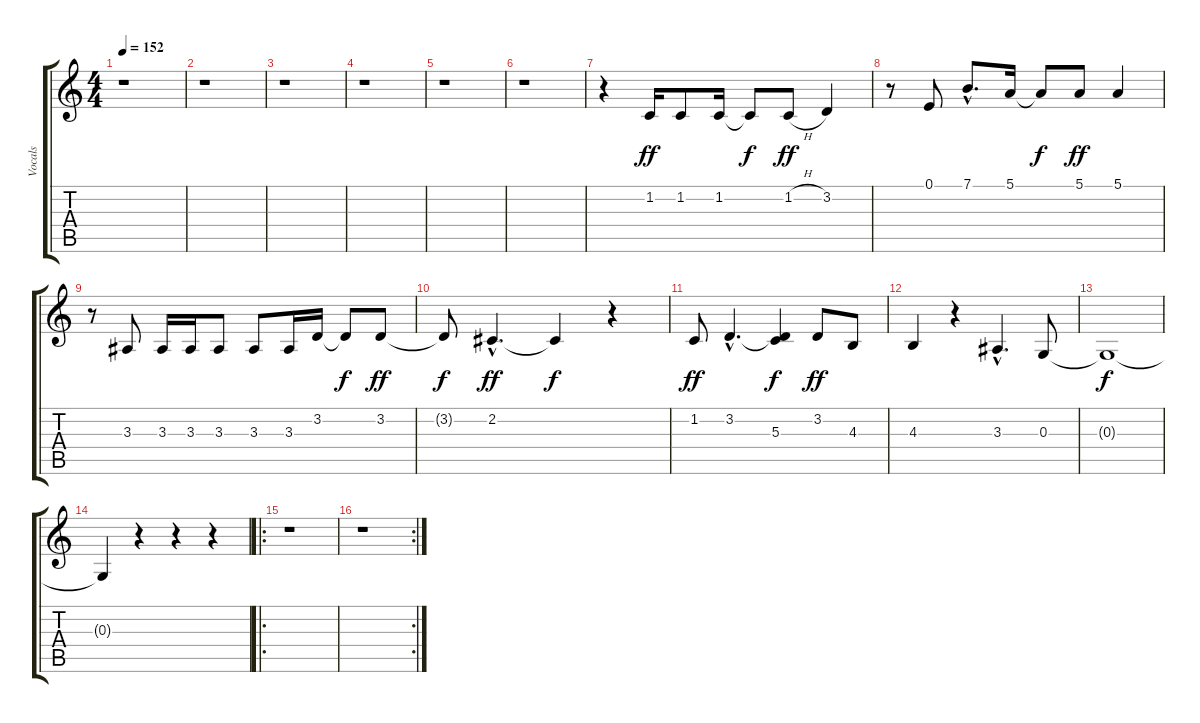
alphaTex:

\track ("Vocals" "Vocals") {instrument synthbrass2}
\staff {score tabs}
\tuning (E4 B3 G3 D3 A2 E2) {hide}
\ts (4 4)
\tempo 152
\clef g2
\ks c
r.1{dy f} |
r.1 |
r.1 |
r.1 |
r.1 |
r.1 |
r.4 1.2.16{dy ff} 1.2.8 1.2.16 1.2{t}.8{dy f} 1.2{h}.8{dy ff} 3.2.4 |
r.8 0.1.8 7.1{hac}.8{d} 5.1.16 5.1{t}.8{dy f} 5.1.8{dy ff} 5.1.4 |
r.8 3.3.8 3.3.16 3.3.16 3.3.8 3.3.8 3.3.16 3.2.16 3.2{t}.8{dy f} 3.2.8{dy ff} |
3.2{t}.8{dy f} 2.2{hac}.4{d dy ff} 2.2{t}.4{dy f} r.4 |
1.2.8{dy ff} 3.2{hac}.4{d} (3.2{t} 5.3).4{dy f} 3.2.8{dy ff} 4.3.8 |
4.3.4 r.4 3.3{hac}.4{d} 0.3.8 |
0.3{t}.1{dy f} |
0.3{t}.4 r.4 r.4 r.4 |
\ro
r.1 |
\rc 2
r.1
